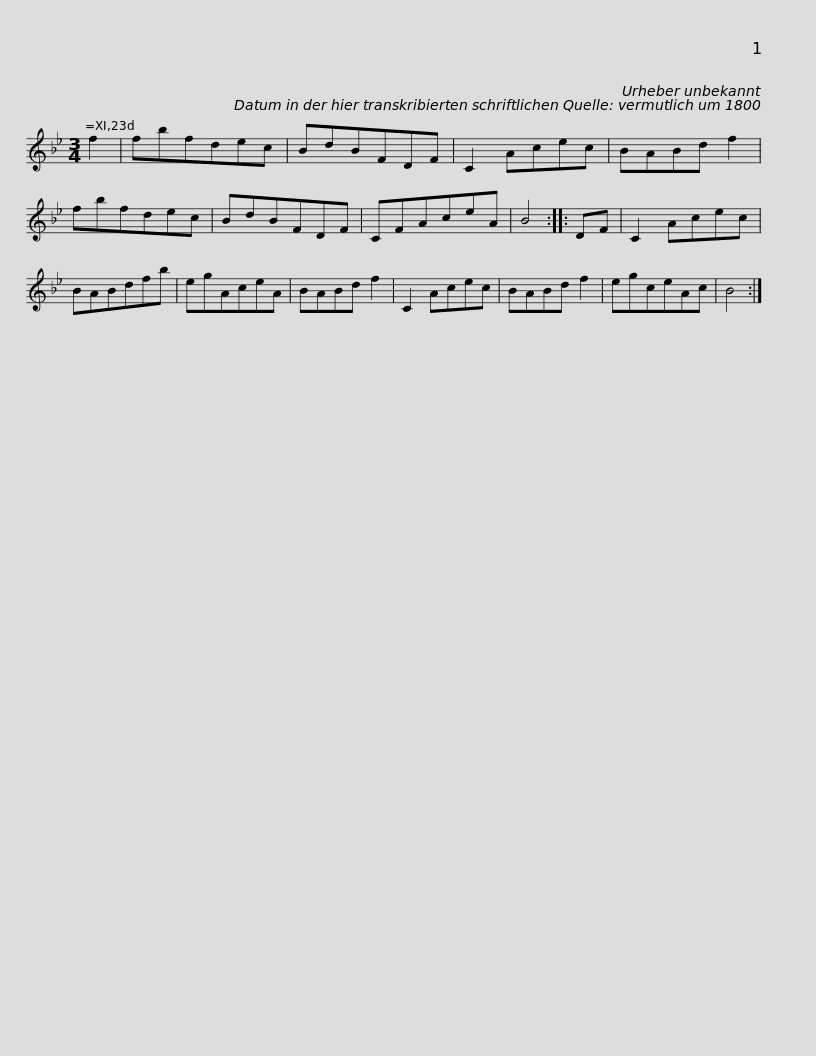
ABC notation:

X:1
L:1/8
M:3/4
I:linebreak $
K:Bb
V:1 treble
V:1
 f2 | fbfdec | BdBFDF | C2 Acec | BABd f2 | %5
 fbfdec | BdBFDF | CFAceA | B4 ::$ DF | %10
 C2 Acec | BABdfb | egAceA | BABd f2 | C2 Acec | %15
 BABd f2 | egceAc | B4 :| %18
